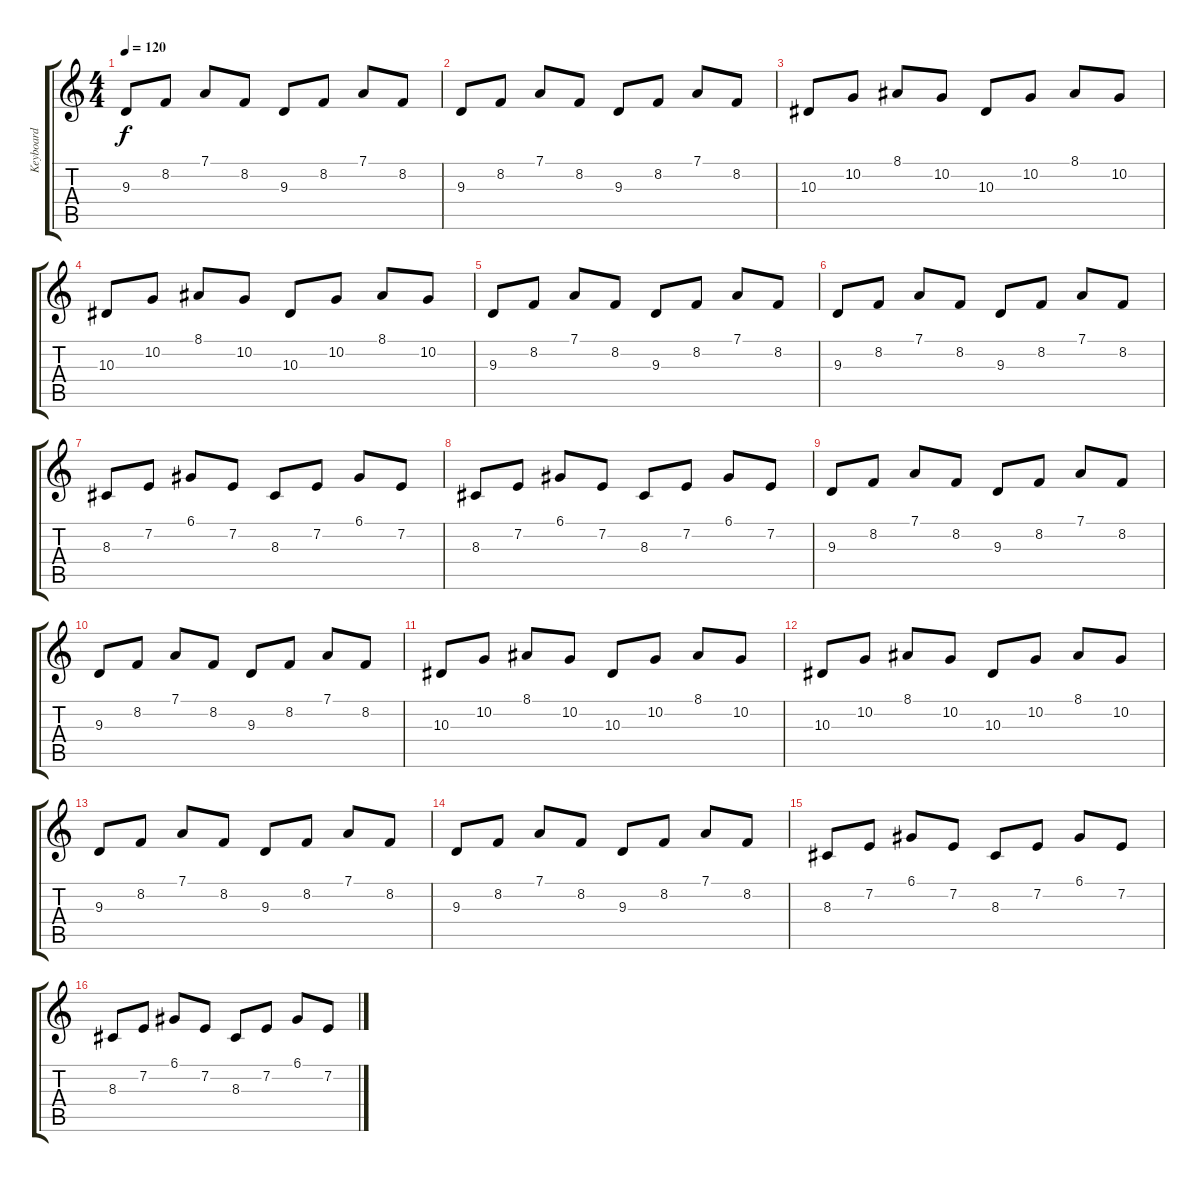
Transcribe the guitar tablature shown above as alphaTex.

\track ("Keyboard" "Keyboard") {instrument pad5bowed}
\staff {score tabs}
\tuning (D4 A3 F3 C3 G2 D2) {hide}
\ts (4 4)
\tempo 120
\clef g2
\ks c
9.3.8{dy f instrument pad5bowed} 8.2.8 7.1.8 8.2.8 9.3.8 8.2.8 7.1.8 8.2.8 |
9.3.8 8.2.8 7.1.8 8.2.8 9.3.8 8.2.8 7.1.8 8.2.8 |
10.3.8 10.2.8 8.1.8 10.2.8 10.3.8 10.2.8 8.1.8 10.2.8 |
10.3.8 10.2.8 8.1.8 10.2.8 10.3.8 10.2.8 8.1.8 10.2.8 |
9.3.8 8.2.8 7.1.8 8.2.8 9.3.8 8.2.8 7.1.8 8.2.8 |
9.3.8 8.2.8 7.1.8 8.2.8 9.3.8 8.2.8 7.1.8 8.2.8 |
8.3.8 7.2.8 6.1.8 7.2.8 8.3.8 7.2.8 6.1.8 7.2.8 |
8.3.8 7.2.8 6.1.8 7.2.8 8.3.8 7.2.8 6.1.8 7.2.8 |
9.3.8 8.2.8 7.1.8 8.2.8 9.3.8 8.2.8 7.1.8 8.2.8 |
9.3.8 8.2.8 7.1.8 8.2.8 9.3.8 8.2.8 7.1.8 8.2.8 |
10.3.8 10.2.8 8.1.8 10.2.8 10.3.8 10.2.8 8.1.8 10.2.8 |
10.3.8 10.2.8 8.1.8 10.2.8 10.3.8 10.2.8 8.1.8 10.2.8 |
9.3.8 8.2.8 7.1.8 8.2.8 9.3.8 8.2.8 7.1.8 8.2.8 |
9.3.8 8.2.8 7.1.8 8.2.8 9.3.8 8.2.8 7.1.8 8.2.8 |
8.3.8 7.2.8 6.1.8 7.2.8 8.3.8 7.2.8 6.1.8 7.2.8 |
8.3.8 7.2.8 6.1.8 7.2.8 8.3.8 7.2.8 6.1.8 7.2.8
